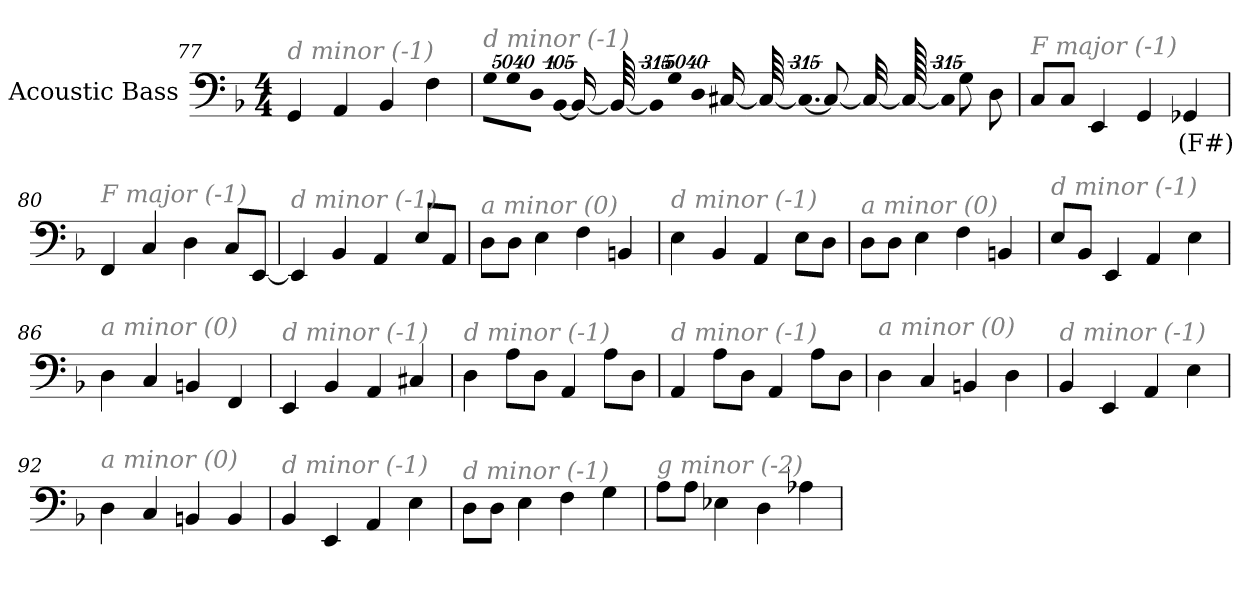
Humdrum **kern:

**kern	**text
*part1	*part1
*staff1	*staff1
*I"Acoustic Bass	*
*clefF4	*
*ITrd7c12	*
*k[b-]	*
*F:	*
*M4/4	*
=77	=77
!LO:TX:i:color=#808080:t=d minor (-1)	!
4GGG	.
4AAA	.
4BBB-	.
4FF	.
=78	=78
!LO:TX:i:color=#808080:t=d minor (-1)	!
!LO:N:vis=8	!
40320%3347GGL	.
!LO:N:vis=8	!
40320%3347GG	.
!LO:N:vis=8	!
40320%3347DDJ	.
!LO:N:vis=1024	!
[13440%13BBB-L	.
16BBB-L_	.
64BBB-L_	.
!LO:N:vis=256	!
20160%79BBB-L]	.
!LO:N:vis=8	!
40320%3347GG	.
!LO:N:vis=8	!
40320%3347DDJ	.
[16CC#X	.
64CC#_	.
!LO:N:vis=256.	!
10080%59CC#_	.
8CC#_	.
32CC#_	.
128CC#_	.
!LO:N:vis=512	!
40320%79CC#]	.
8GGL	.
8DDJ	.
=79	=79
!LO:TX:i:color=#808080:t=F major (-1)	!
8CCL	.
8CCJ	.
4EEE	.
4GGG	.
4GGG-Xi	(F#)
=80	=80
!LO:TX:i:color=#808080:t=F major (-1)	!
4FFF	.
4CC	.
4DD	.
8CCL	.
[8EEEJ	.
=81	=81
!LO:TX:i:color=#808080:t=d minor (-1)	!
4EEE]	.
4BBB-	.
4AAA	.
8EEL	.
8AAAJ	.
=82	=82
!LO:TX:i:color=#808080:t=a minor (0)	!
8DDL	.
8DDJ	.
4EE	.
4FF	.
4BBBn	.
=83	=83
!LO:TX:i:color=#808080:t=d minor (-1)	!
4EE	.
4BBB-	.
4AAA	.
8EEL	.
8DDJ	.
=84	=84
!LO:TX:i:color=#808080:t=a minor (0)	!
8DDL	.
8DDJ	.
4EE	.
4FF	.
4BBBn	.
=85	=85
!LO:TX:i:color=#808080:t=d minor (-1)	!
8EEL	.
8BBB-J	.
4EEE	.
4AAA	.
4EE	.
=86	=86
!LO:TX:i:color=#808080:t=a minor (0)	!
4DD	.
4CC	.
4BBBn	.
4FFF	.
=87	=87
!LO:TX:i:color=#808080:t=d minor (-1)	!
4EEE	.
4BBB-	.
4AAA	.
4CC#X	.
=88	=88
!LO:TX:i:color=#808080:t=d minor (-1)	!
4DD	.
8AAL	.
8DDJ	.
4AAA	.
8AAL	.
8DDJ	.
=89	=89
!LO:TX:i:color=#808080:t=d minor (-1)	!
4AAA	.
8AAL	.
8DDJ	.
4AAA	.
8AAL	.
8DDJ	.
=90	=90
!LO:TX:i:color=#808080:t=a minor (0)	!
4DD	.
4CC	.
4BBBn	.
4DD	.
=91	=91
!LO:TX:i:color=#808080:t=d minor (-1)	!
4BBB-	.
4EEE	.
4AAA	.
4EE	.
=92	=92
!LO:TX:i:color=#808080:t=a minor (0)	!
4DD	.
4CC	.
4BBBn	.
4BBB	.
=93	=93
!LO:TX:i:color=#808080:t=d minor (-1)	!
4BBB-	.
4EEE	.
4AAA	.
4EE	.
=94	=94
!LO:TX:i:color=#808080:t=d minor (-1)	!
8DDL	.
8DDJ	.
4EE	.
4FF	.
4GG	.
=95	=95
!LO:TX:i:color=#808080:t=g minor (-2)	!
8AAL	.
8AAJ	.
4EE-X	.
4DD	.
4AA-X	.
=	=
*-	*-
